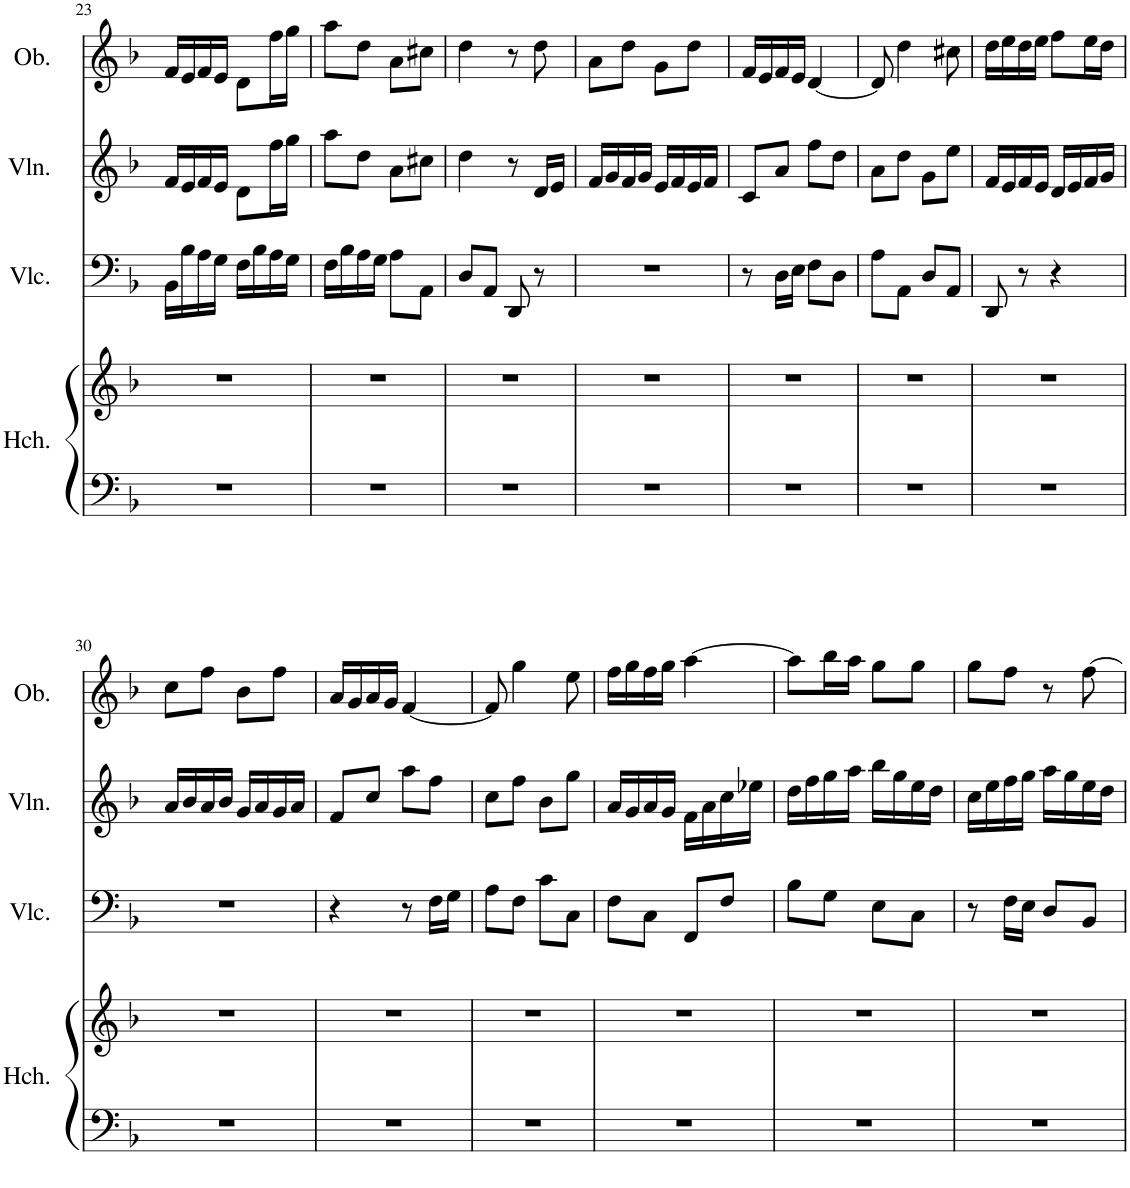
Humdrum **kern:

**kern	**kern	**kern	**kern	**kern
*part4	*part4	*part3	*part2	*part1
*staff5	*staff4	*staff3	*staff2	*staff1
*I"Harpsichord	*	*I"Violoncello	*I"Violin	*I"Oboe
*I'Hch.	*	*I'Vlc.	*I'Vln.	*I'Ob.
!!LO:PB:g=z
*clefF4	*clefG2	*clefF4	*clefG2	*clefG2
*k[b-]	*k[b-]	*k[b-]	*k[b-]	*k[b-]
*M2/4	*M2/4	*M2/4	*M2/4	*M2/4
=23	=23	=23	=23	=23
2r	2r	16BB-\LL	16f/LL	16f/LL
.	.	16B-\	16e/	16e/
.	.	16A\	16f/	16f/
.	.	16G\JJ	16e/JJ	16e/JJ
.	.	16F\LL	8d\L	8d\L
.	.	16B-\	.	.
.	.	16A\	16ff\L	16ff\L
.	.	16G\JJ	16gg\JJ	16gg\JJ
=24	=24	=24	=24	=24
2r	2r	16F\LL	8aa\L	8aa\L
.	.	16B-\	.	.
.	.	16A\	8dd\J	8dd\J
.	.	16G\JJ	.	.
.	.	8A\L	8a\L	8a\L
.	.	8AA\J	8cc#X\J	8cc#X\J
=25	=25	=25	=25	=25
2r	2r	8D/L	4dd\	4dd\
.	.	8AA/J	.	.
.	.	8DD/	8r	8r
.	.	8r	16d/LL	8dd\
.	.	.	16e/JJ	.
=26	=26	=26	=26	=26
2r	2r	2r	16f/LL	8a\L
.	.	.	16g/	.
.	.	.	16f/	8dd\J
.	.	.	16g/JJ	.
.	.	.	16e/LL	8g\L
.	.	.	16f/	.
.	.	.	16e/	8dd\J
.	.	.	16f/JJ	.
=27	=27	=27	=27	=27
2r	2r	8r	8c/L	16f/LL
.	.	.	.	16e/
.	.	16D\LL	8a/J	16f/
.	.	16E\JJ	.	16e/JJ
.	.	8F\L	8ff\L	[4d/
.	.	8D\J	8dd\J	.
=28	=28	=28	=28	=28
2r	2r	8A\L	8a\L	8d/]
.	.	8AA\J	8dd\J	4dd\
.	.	8D/L	8g\L	.
.	.	8AA/J	8ee\J	8cc#X\
=29	=29	=29	=29	=29
2r	2r	8DD/	16f/LL	16dd\LL
.	.	.	16e/	16ee\
.	.	8r	16f/	16dd\
.	.	.	16e/JJ	16ee\JJ
.	.	4r	16d/LL	8ff\L
.	.	.	16e/	.
.	.	.	16f/	16ee\L
.	.	.	16g/JJ	16dd\JJ
!!LO:LB:g=z
=30	=30	=30	=30	=30
2r	2r	2r	16a/LL	8cc\L
.	.	.	16b-/	.
.	.	.	16a/	8ff\J
.	.	.	16b-/JJ	.
.	.	.	16g/LL	8b-\L
.	.	.	16a/	.
.	.	.	16g/	8ff\J
.	.	.	16a/JJ	.
=31	=31	=31	=31	=31
2r	2r	4r	8f/L	16a/LL
.	.	.	.	16g/
.	.	.	8cc/J	16a/
.	.	.	.	16g/JJ
.	.	8r	8aa\L	[4f/
.	.	16F\LL	8ff\J	.
.	.	16G\JJ	.	.
=32	=32	=32	=32	=32
2r	2r	8A\L	8cc\L	8f/]
.	.	8F\J	8ff\J	4gg\
.	.	8c\L	8b-\L	.
.	.	8C\J	8gg\J	8ee\
=33	=33	=33	=33	=33
2r	2r	8F\L	16a/LL	16ff\LL
.	.	.	16g/	16gg\
.	.	8C\J	16a/	16ff\
.	.	.	16g/JJ	16gg\JJ
.	.	8FF/L	16f\LL	[4aa\
.	.	.	16a\	.
.	.	8F/J	16cc\	.
.	.	.	16ee-X\JJ	.
=34	=34	=34	=34	=34
2r	2r	8B-\L	16dd\LL	8aa\L]
.	.	.	16ff\	.
.	.	8G\J	16gg\	16bb-\L
.	.	.	16aa\JJ	16aa\JJ
.	.	8E\L	16bb-\LL	8gg\L
.	.	.	16gg\	.
.	.	8C\J	16ee\	8gg\J
.	.	.	16dd\JJ	.
=35	=35	=35	=35	=35
2r	2r	8r	16cc\LL	8gg\L
.	.	.	16ee\	.
.	.	16F\LL	16ff\	8ff\J
.	.	16E\JJ	16gg\JJ	.
.	.	8D/L	16aa\LL	8r
.	.	.	16gg\	.
.	.	8BB-/J	16ee\	[8ff\
.	.	.	16dd\JJ	.
=	=	=	=	=
*-	*-	*-	*-	*-
